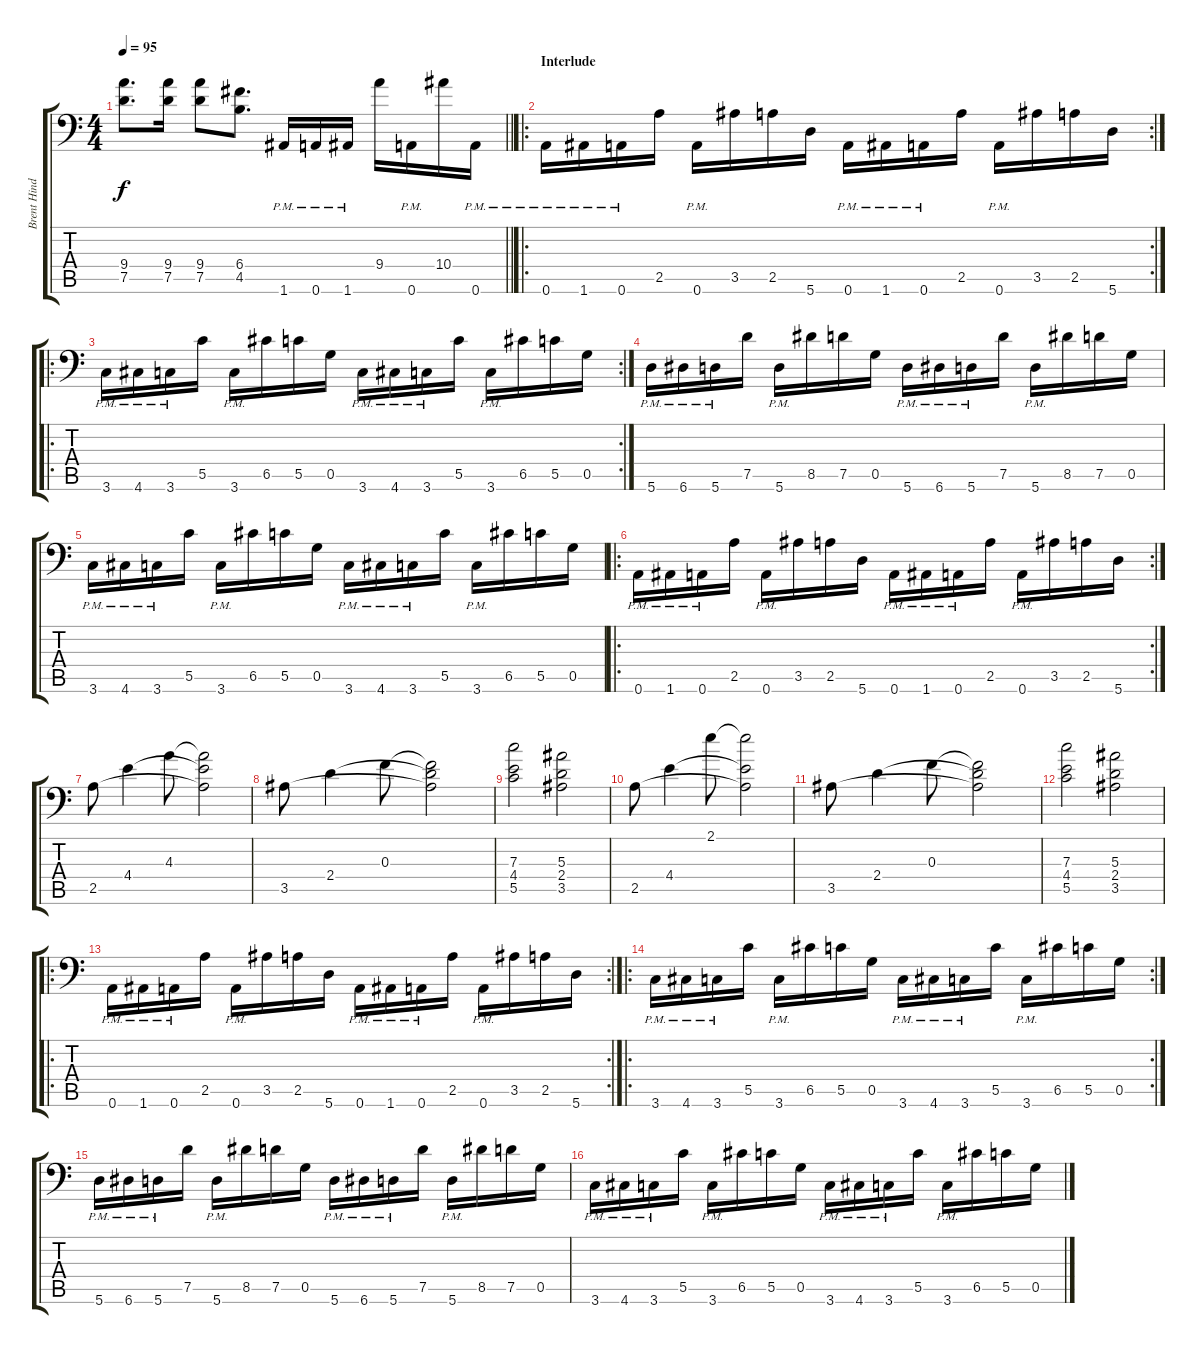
\track ("Brent Hinds" "Brent Hind") {instrument distortionguitar}
\staff {score tabs}
\tuning (D4 A3 F3 C3 G2 A1) {hide}
\ts (4 4)
\tempo 95
\clef f4
\barLineRight lightlight
\ks c
(9.4 7.5).8{d dy f} (9.4 7.5).16 (9.4 7.5).8 (6.4 4.5).8{d} 1.6{pm}.16 0.6{pm}.16 1.6{pm}.16 9.4.16 0.6{pm}.16 10.4.16 0.6{pm}.16 |
\ro
\rc 2
\section ("" "Interlude")
0.6{pm}.16 1.6{pm}.16 0.6{pm}.16 2.5.16 0.6{pm}.16 3.5.16 2.5.16 5.6.16 0.6{pm}.16 1.6{pm}.16 0.6{pm}.16 2.5.16 0.6{pm}.16 3.5.16 2.5.16 5.6.16 |
\ro
\rc 2
3.6{pm}.16 4.6{pm}.16 3.6{pm}.16 5.5.16 3.6{pm}.16 6.5.16 5.5.16 0.5.16 3.6{pm}.16 4.6{pm}.16 3.6{pm}.16 5.5.16 3.6{pm}.16 6.5.16 5.5.16 0.5.16 |
5.6{pm}.16 6.6{pm}.16 5.6{pm}.16 7.5.16 5.6{pm}.16 8.5.16 7.5.16 0.5.16 5.6{pm}.16 6.6{pm}.16 5.6{pm}.16 7.5.16 5.6{pm}.16 8.5.16 7.5.16 0.5.16 |
3.6{pm}.16 4.6{pm}.16 3.6{pm}.16 5.5.16 3.6{pm}.16 6.5.16 5.5.16 0.5.16 3.6{pm}.16 4.6{pm}.16 3.6{pm}.16 5.5.16 3.6{pm}.16 6.5.16 5.5.16 0.5.16 |
\ro
\rc 2
0.6{pm}.16 1.6{pm}.16 0.6{pm}.16 2.5.16 0.6{pm}.16 3.5.16 2.5.16 5.6.16 0.6{pm}.16 1.6{pm}.16 0.6{pm}.16 2.5.16 0.6{pm}.16 3.5.16 2.5.16 5.6.16 |
2.5.8 4.4.4 4.3.8 (4.3{t} 4.4{t} 2.5{t}).2 |
3.5.8 2.4.4 0.3.8 (0.3{t} 2.4{t} 3.5{t}).2 |
(7.3 4.4 5.5).2 (5.3 2.4 3.5).2 |
2.5.8 4.4.4 2.1.8 (2.1{t} 4.4{t} 2.5{t}).2 |
3.5.8 2.4.4 0.3.8 (0.3{t} 2.4{t} 3.5{t}).2 |
(7.3 4.4 5.5).2 (5.3 2.4 3.5).2 |
\ro
\rc 2
0.6{pm}.16 1.6{pm}.16 0.6{pm}.16 2.5.16 0.6{pm}.16 3.5.16 2.5.16 5.6.16 0.6{pm}.16 1.6{pm}.16 0.6{pm}.16 2.5.16 0.6{pm}.16 3.5.16 2.5.16 5.6.16 |
\ro
\rc 2
3.6{pm}.16 4.6{pm}.16 3.6{pm}.16 5.5.16 3.6{pm}.16 6.5.16 5.5.16 0.5.16 3.6{pm}.16 4.6{pm}.16 3.6{pm}.16 5.5.16 3.6{pm}.16 6.5.16 5.5.16 0.5.16 |
5.6{pm}.16 6.6{pm}.16 5.6{pm}.16 7.5.16 5.6{pm}.16 8.5.16 7.5.16 0.5.16 5.6{pm}.16 6.6{pm}.16 5.6{pm}.16 7.5.16 5.6{pm}.16 8.5.16 7.5.16 0.5.16 |
3.6{pm}.16 4.6{pm}.16 3.6{pm}.16 5.5.16 3.6{pm}.16 6.5.16 5.5.16 0.5.16 3.6{pm}.16 4.6{pm}.16 3.6{pm}.16 5.5.16 3.6{pm}.16 6.5.16 5.5.16 0.5.16
